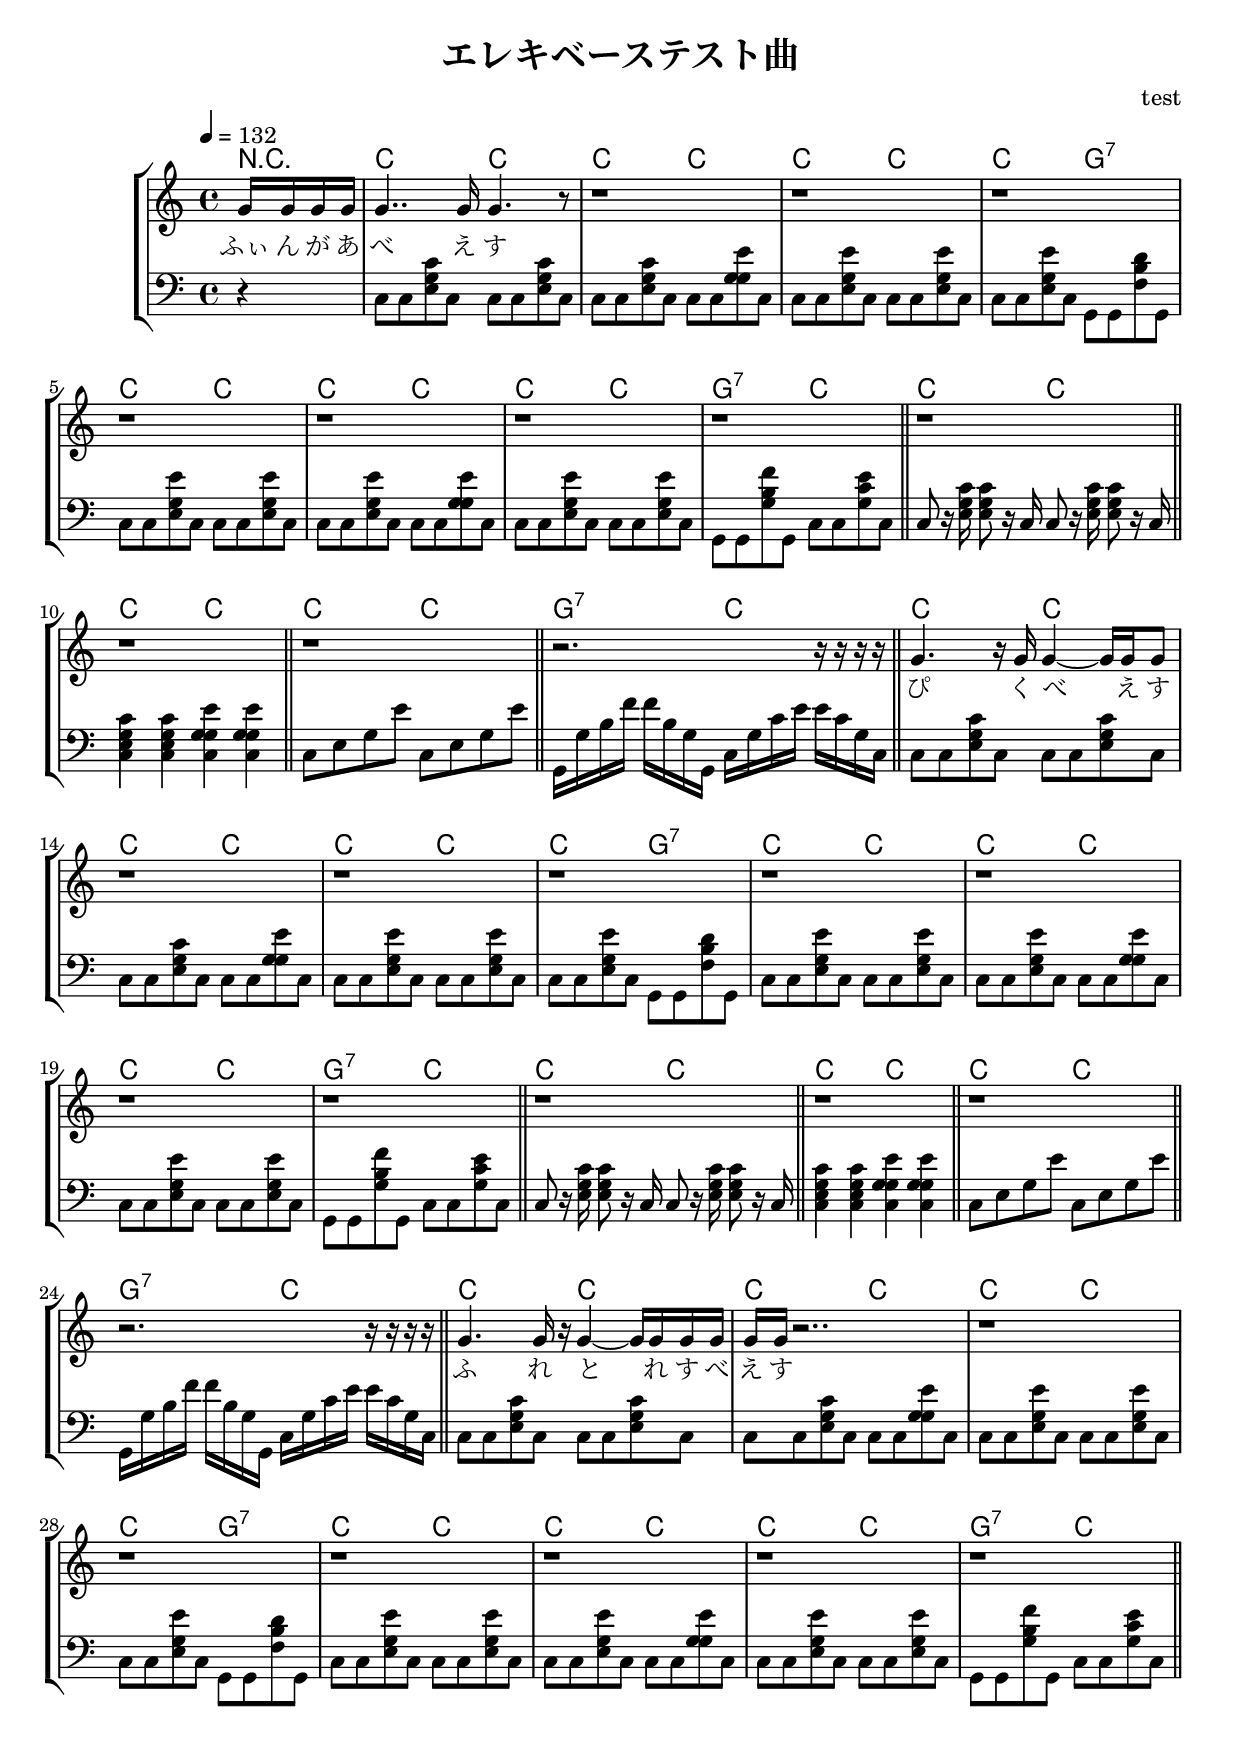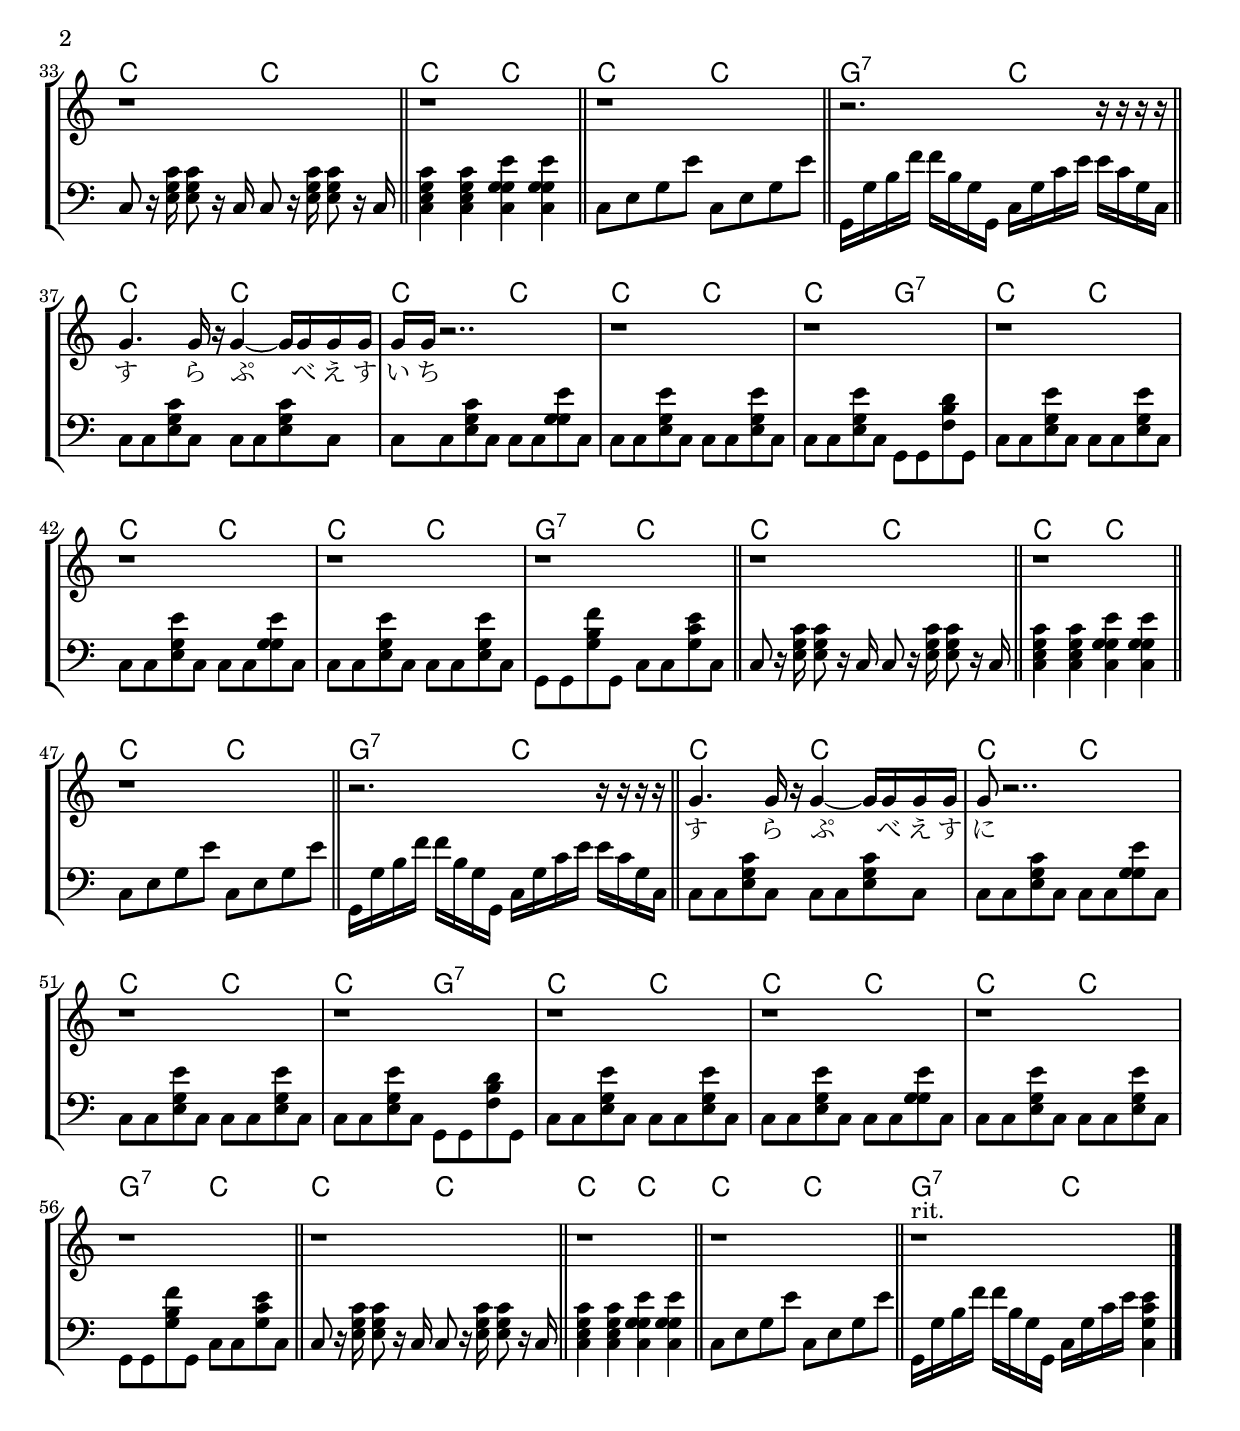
\version "2.12.1"

\header {
	title = \markup {エレキベーステスト曲}
	composer = \markup \center-column {test}
}

harmony = \chordmode {
		r4c2 c c c c c c g:7 c c c c c c g:7 c 

	c c 

	c c 

	c c 

	g:7 c 

	c c c c c c c g:7 c c c c c c g:7 c 

	c c 

	c c 

	c c 

	g:7 c 

	c c c c c c c g:7 c c c c c c g:7 c 

	c c 

	c c 

	c c 

	g:7 c 

	c c c c c c c g:7 c c c c c c g:7 c 

	c c 

	c c 

	c c 

	g:7 c 

	c c c c c c c g:7 c c c c c c g:7 c 

	c c 

	c c 

	c c 

	g:7 c 
}

melody = {
	\set Staff.midiInstrument = #"mmi0.42"
	\partial 8*2
		\key c \major
	\tempo 4 = 132
g'16  g'16  g'16  g'16 
	g'4..  g'16  g'4.  r8
	r1 r1 r1 r1 r1 r1 r1 	r1   
	r1   
	r1   
	r2. 
	\set Staff.midiInstrument = #"mmi0.42"
	r16  r16  r16  r16 
	g'4.  r16  g'16  g'4~g'16  g'16  g'8
	r1 r1 r1 r1 r1 r1 r1 	r1   
	r1   
	r1   
	r2. 
	\set Staff.midiInstrument = #"mmi0.42"
	r16  r16  r16  r16 
	g'4.  g'16  r16  g'4~g'16  g'16  g'16  g'16 
	g'16  g'16  	r2.. r1 r1 r1 r1 r1 r1 	r1   
	r1   
	r1   
	r2. 
	\set Staff.midiInstrument = #"mmi0.42"
	r16  r16  r16  r16 
	g'4.  g'16  r16  g'4~g'16  g'16  g'16  g'16 
	g'16  g'16  	r2.. r1 r1 r1 r1 r1 r1 	r1   
	r1   
	r1   
	r2. 
	\set Staff.midiInstrument = #"mmi0.42"
	r16  r16  r16  r16 
	g'4.  g'16  r16  g'4~g'16  g'16  g'16  g'16 
	g'8  	r2.. r1 r1 r1 r1 r1 r1 	r1   
	r1   
	r1   
	r1^"rit." \bar "|."
}

words = \lyricmode {
	ふぃ  ん  が  あ  べ  え  す  
	
	
	
	
	ぴ  く  べ  え  す  
	
	
	
	
	ふ  れ  と  れ  す  べ  え  す  
	
	
	
	
	す  ら  ぷ  べ  え  す  い  ち  
	
	
	
	
	す  ら  ぷ  べ  え  す  に  
	
	
	
	
}

tempochange = {
	\tempo 4 = 132
	r1 | r1 | r1 | r1 | r1 | r1 | r1 | r1 \bar "||"
	\tempo 4 = 132
	r1 \bar "||"
	\tempo 4 = 132
	r1 \bar "||"
	\tempo 4 = 132
	r1 \bar "||"
	\tempo 4 = 132
	r1 \bar "||"
	\tempo 4 = 132
	r1 | r1 | r1 | r1 | r1 | r1 | r1 | r1 \bar "||"
	\tempo 4 = 132
	r1 \bar "||"
	\tempo 4 = 132
	r1 \bar "||"
	\tempo 4 = 132
	r1 \bar "||"
	\tempo 4 = 132
	r1 \bar "||"
	\tempo 4 = 132
	r1 | r1 | r1 | r1 | r1 | r1 | r1 | r1 \bar "||"
	\tempo 4 = 132
	r1 \bar "||"
	\tempo 4 = 132
	r1 \bar "||"
	\tempo 4 = 132
	r1 \bar "||"
	\tempo 4 = 132
	r1 \bar "||"
	\tempo 4 = 132
	r1 | r1 | r1 | r1 | r1 | r1 | r1 | r1 \bar "||"
	\tempo 4 = 132
	r1 \bar "||"
	\tempo 4 = 132
	r1 \bar "||"
	\tempo 4 = 132
	r1 \bar "||"
	\tempo 4 = 132
	r1 \bar "||"
	\tempo 4 = 132
	r1 | r1 | r1 | r1 | r1 | r1 | r1 | r1 \bar "||"
	\tempo 4 = 132
	r1 \bar "||"
	\tempo 4 = 132
	r1 \bar "||"
	\tempo 4 = 132
	r1 \bar "||"
	\tempo 4 = 132
	\tempo 4 = 99 r2 \tempo 4 = 88 r2 \bar "|."
}

mainacc = {
	\clef bass
	\set Staff.midiInstrument = #"Electric Bass (finger)"
	\key c \major
	\tempo 4 = 132
	\partial 8*2
	r4	c8 c8 <e g c'>8 c8
	c8 c8 <e g c'>8 c8
	c8 c8 <e g c'>8 c8
	c8 c8 <g g e'>8 c8
	c8 c8 <e g e'>8 c8
	c8 c8 <e g e'>8 c8
	c8 c8 <e g e'>8 c8
	g,8 g,8 <f b d'>8 g,8
	c8 c8 <e g e'>8 c8
	c8 c8 <e g e'>8 c8
	c8 c8 <e g e'>8 c8
	c8 c8 <g g e'>8 c8
	c8 c8 <e g e'>8 c8
	c8 c8 <e g e'>8 c8
	g,8 g,8 <g b f'>8 g,8
	c8 c8 <g c' e'>8 c8
	\bar "||"

	\set Staff.midiInstrument = #"Electric Bass (finger)"
	c8 r16 <e g c'>16 <e g c'>8 r16 c16
	c8 r16 <e g c'>16 <e g c'>8 r16 c16
	\bar "||"

	\set Staff.midiInstrument = #"Electric Bass (finger)"
	<c e g c'>4 <c e g c'>4
	<c g g e'>4 <c g g e'>4
	\bar "||"

	\set Staff.midiInstrument = #"Electric Bass (finger)"
	c8 e8 g8 e'8
	c8 e8 g8 e'8
	\bar "||"

	\set Staff.midiInstrument = #"Electric Bass (finger)"
	g,16 g b f' f' b g g,
	c16 g c' e' e' c' g c
	\bar "||"

	\set Staff.midiInstrument = #"Electric Bass (pick)"
	c8 c8 <e g c'>8 c8
	c8 c8 <e g c'>8 c8
	c8 c8 <e g c'>8 c8
	c8 c8 <g g e'>8 c8
	c8 c8 <e g e'>8 c8
	c8 c8 <e g e'>8 c8
	c8 c8 <e g e'>8 c8
	g,8 g,8 <f b d'>8 g,8
	c8 c8 <e g e'>8 c8
	c8 c8 <e g e'>8 c8
	c8 c8 <e g e'>8 c8
	c8 c8 <g g e'>8 c8
	c8 c8 <e g e'>8 c8
	c8 c8 <e g e'>8 c8
	g,8 g,8 <g b f'>8 g,8
	c8 c8 <g c' e'>8 c8
	\bar "||"

	\set Staff.midiInstrument = #"Electric Bass (pick)"
	c8 r16 <e g c'>16 <e g c'>8 r16 c16
	c8 r16 <e g c'>16 <e g c'>8 r16 c16
	\bar "||"

	\set Staff.midiInstrument = #"Electric Bass (pick)"
	<c e g c'>4 <c e g c'>4
	<c g g e'>4 <c g g e'>4
	\bar "||"

	\set Staff.midiInstrument = #"Electric Bass (pick)"
	c8 e8 g8 e'8
	c8 e8 g8 e'8
	\bar "||"

	\set Staff.midiInstrument = #"Electric Bass (pick)"
	g,16 g b f' f' b g g,
	c16 g c' e' e' c' g c
	\bar "||"

	\set Staff.midiInstrument = #"Fretless Bass"
	c8 c8 <e g c'>8 c8
	c8 c8 <e g c'>8 c8
	c8 c8 <e g c'>8 c8
	c8 c8 <g g e'>8 c8
	c8 c8 <e g e'>8 c8
	c8 c8 <e g e'>8 c8
	c8 c8 <e g e'>8 c8
	g,8 g,8 <f b d'>8 g,8
	c8 c8 <e g e'>8 c8
	c8 c8 <e g e'>8 c8
	c8 c8 <e g e'>8 c8
	c8 c8 <g g e'>8 c8
	c8 c8 <e g e'>8 c8
	c8 c8 <e g e'>8 c8
	g,8 g,8 <g b f'>8 g,8
	c8 c8 <g c' e'>8 c8
	\bar "||"

	\set Staff.midiInstrument = #"Fretless Bass"
	c8 r16 <e g c'>16 <e g c'>8 r16 c16
	c8 r16 <e g c'>16 <e g c'>8 r16 c16
	\bar "||"

	\set Staff.midiInstrument = #"Fretless Bass"
	<c e g c'>4 <c e g c'>4
	<c g g e'>4 <c g g e'>4
	\bar "||"

	\set Staff.midiInstrument = #"Fretless Bass"
	c8 e8 g8 e'8
	c8 e8 g8 e'8
	\bar "||"

	\set Staff.midiInstrument = #"Fretless Bass"
	g,16 g b f' f' b g g,
	c16 g c' e' e' c' g c
	\bar "||"

	\set Staff.midiInstrument = #"Slap Bass 1"
	c8 c8 <e g c'>8 c8
	c8 c8 <e g c'>8 c8
	c8 c8 <e g c'>8 c8
	c8 c8 <g g e'>8 c8
	c8 c8 <e g e'>8 c8
	c8 c8 <e g e'>8 c8
	c8 c8 <e g e'>8 c8
	g,8 g,8 <f b d'>8 g,8
	c8 c8 <e g e'>8 c8
	c8 c8 <e g e'>8 c8
	c8 c8 <e g e'>8 c8
	c8 c8 <g g e'>8 c8
	c8 c8 <e g e'>8 c8
	c8 c8 <e g e'>8 c8
	g,8 g,8 <g b f'>8 g,8
	c8 c8 <g c' e'>8 c8
	\bar "||"

	\set Staff.midiInstrument = #"Slap Bass 1"
	c8 r16 <e g c'>16 <e g c'>8 r16 c16
	c8 r16 <e g c'>16 <e g c'>8 r16 c16
	\bar "||"

	\set Staff.midiInstrument = #"Slap Bass 1"
	<c e g c'>4 <c e g c'>4
	<c g g e'>4 <c g g e'>4
	\bar "||"

	\set Staff.midiInstrument = #"Slap Bass 1"
	c8 e8 g8 e'8
	c8 e8 g8 e'8
	\bar "||"

	\set Staff.midiInstrument = #"Slap Bass 1"
	g,16 g b f' f' b g g,
	c16 g c' e' e' c' g c
	\bar "||"

	\set Staff.midiInstrument = #"Slap Bass 2"
	c8 c8 <e g c'>8 c8
	c8 c8 <e g c'>8 c8
	c8 c8 <e g c'>8 c8
	c8 c8 <g g e'>8 c8
	c8 c8 <e g e'>8 c8
	c8 c8 <e g e'>8 c8
	c8 c8 <e g e'>8 c8
	g,8 g,8 <f b d'>8 g,8
	c8 c8 <e g e'>8 c8
	c8 c8 <e g e'>8 c8
	c8 c8 <e g e'>8 c8
	c8 c8 <g g e'>8 c8
	c8 c8 <e g e'>8 c8
	c8 c8 <e g e'>8 c8
	g,8 g,8 <g b f'>8 g,8
	c8 c8 <g c' e'>8 c8
	\bar "||"

	\set Staff.midiInstrument = #"Slap Bass 2"
	c8 r16 <e g c'>16 <e g c'>8 r16 c16
	c8 r16 <e g c'>16 <e g c'>8 r16 c16
	\bar "||"

	\set Staff.midiInstrument = #"Slap Bass 2"
	<c e g c'>4 <c e g c'>4
	<c g g e'>4 <c g g e'>4
	\bar "||"

	\set Staff.midiInstrument = #"Slap Bass 2"
	c8 e8 g8 e'8
	c8 e8 g8 e'8
	\bar "||"

	\set Staff.midiInstrument = #"Slap Bass 2"
	g,16 g b f' f' b g g,
	c16 g c' e' <c g c' e'>4
	\bar "|."
}

subacc = {
	\clef bass
	\set Staff.midiInstrument = #"Acoustic grand"
	\key c \major
	\tempo 4 = 132
	\partial 8*2
	r4	r2
	r2
	r2
	r2
	r2
	r2
	r2
	r2
	r2
	r2
	r2
	r2
	r2
	r2
	r2
	r2
	\bar "||"

	\set Staff.midiInstrument = #"Acoustic grand"
	r2
	r2
	\bar "||"

	\set Staff.midiInstrument = #"Acoustic grand"
	r2
	r2
	\bar "||"

	\set Staff.midiInstrument = #"Acoustic grand"
	r2
	r2
	\bar "||"

	\set Staff.midiInstrument = #"Acoustic grand"
	r2
	r2
	\bar "||"

	\set Staff.midiInstrument = #"Acoustic grand"
	r2
	r2
	r2
	r2
	r2
	r2
	r2
	r2
	r2
	r2
	r2
	r2
	r2
	r2
	r2
	r2
	\bar "||"

	\set Staff.midiInstrument = #"Acoustic grand"
	r2
	r2
	\bar "||"

	\set Staff.midiInstrument = #"Acoustic grand"
	r2
	r2
	\bar "||"

	\set Staff.midiInstrument = #"Acoustic grand"
	r2
	r2
	\bar "||"

	\set Staff.midiInstrument = #"Acoustic grand"
	r2
	r2
	\bar "||"

	\set Staff.midiInstrument = #"Acoustic grand"
	r2
	r2
	r2
	r2
	r2
	r2
	r2
	r2
	r2
	r2
	r2
	r2
	r2
	r2
	r2
	r2
	\bar "||"

	\set Staff.midiInstrument = #"Acoustic grand"
	r2
	r2
	\bar "||"

	\set Staff.midiInstrument = #"Acoustic grand"
	r2
	r2
	\bar "||"

	\set Staff.midiInstrument = #"Acoustic grand"
	r2
	r2
	\bar "||"

	\set Staff.midiInstrument = #"Acoustic grand"
	r2
	r2
	\bar "||"

	\set Staff.midiInstrument = #"Acoustic grand"
	r2
	r2
	r2
	r2
	r2
	r2
	r2
	r2
	r2
	r2
	r2
	r2
	r2
	r2
	r2
	r2
	\bar "||"

	\set Staff.midiInstrument = #"Acoustic grand"
	r2
	r2
	\bar "||"

	\set Staff.midiInstrument = #"Acoustic grand"
	r2
	r2
	\bar "||"

	\set Staff.midiInstrument = #"Acoustic grand"
	r2
	r2
	\bar "||"

	\set Staff.midiInstrument = #"Acoustic grand"
	r2
	r2
	\bar "||"

	\set Staff.midiInstrument = #"Acoustic grand"
	r2
	r2
	r2
	r2
	r2
	r2
	r2
	r2
	r2
	r2
	r2
	r2
	r2
	r2
	r2
	r2
	\bar "||"

	\set Staff.midiInstrument = #"Acoustic grand"
	r2
	r2
	\bar "||"

	\set Staff.midiInstrument = #"Acoustic grand"
	r2
	r2
	\bar "||"

	\set Staff.midiInstrument = #"Acoustic grand"
	r2
	r2
	\bar "||"

	\set Staff.midiInstrument = #"Acoustic grand"
	r2
	r2
	\bar "|."
}

percA = {
	\drummode {
	\partial 8*2
	r4	r1 |r1 |r1 |r1 |r1 |r1 |r1 |r1 \bar "||"
	r1 \bar "||"
	r1 \bar "||"
	r1 \bar "||"
	r1 \bar "||"
	r1 |r1 |r1 |r1 |r1 |r1 |r1 |r1 \bar "||"
	r1 \bar "||"
	r1 \bar "||"
	r1 \bar "||"
	r1 \bar "||"
	r1 |r1 |r1 |r1 |r1 |r1 |r1 |r1 \bar "||"
	r1 \bar "||"
	r1 \bar "||"
	r1 \bar "||"
	r1 \bar "||"
	r1 |r1 |r1 |r1 |r1 |r1 |r1 |r1 \bar "||"
	r1 \bar "||"
	r1 \bar "||"
	r1 \bar "||"
	r1 \bar "||"
	r1 |r1 |r1 |r1 |r1 |r1 |r1 |r1 \bar "||"
	r1 \bar "||"
	r1 \bar "||"
	r1 \bar "||"
	r1 \bar "|."
	}
}

percB = {
	\drummode {
	\partial 8*2
	r4	r1 |r1 |r1 |r1 |r1 |r1 |r1 |r1 \bar "||"
	r1 \bar "||"
	r1 \bar "||"
	r1 \bar "||"
	r1 \bar "||"
	r1 |r1 |r1 |r1 |r1 |r1 |r1 |r1 \bar "||"
	r1 \bar "||"
	r1 \bar "||"
	r1 \bar "||"
	r1 \bar "||"
	r1 |r1 |r1 |r1 |r1 |r1 |r1 |r1 \bar "||"
	r1 \bar "||"
	r1 \bar "||"
	r1 \bar "||"
	r1 \bar "||"
	r1 |r1 |r1 |r1 |r1 |r1 |r1 |r1 \bar "||"
	r1 \bar "||"
	r1 \bar "||"
	r1 \bar "||"
	r1 \bar "||"
	r1 |r1 |r1 |r1 |r1 |r1 |r1 |r1 \bar "||"
	r1 \bar "||"
	r1 \bar "||"
	r1 \bar "||"
	r1 \bar "|."
	}
}

percC = {
	\drummode {
	\partial 8*2
	r4	r1 |r1 |r1 |r1 |r1 |r1 |r1 |r1 \bar "||"
	r1 \bar "||"
	r1 \bar "||"
	r1 \bar "||"
	r1 \bar "||"
	r1 |r1 |r1 |r1 |r1 |r1 |r1 |r1 \bar "||"
	r1 \bar "||"
	r1 \bar "||"
	r1 \bar "||"
	r1 \bar "||"
	r1 |r1 |r1 |r1 |r1 |r1 |r1 |r1 \bar "||"
	r1 \bar "||"
	r1 \bar "||"
	r1 \bar "||"
	r1 \bar "||"
	r1 |r1 |r1 |r1 |r1 |r1 |r1 |r1 \bar "||"
	r1 \bar "||"
	r1 \bar "||"
	r1 \bar "||"
	r1 \bar "||"
	r1 |r1 |r1 |r1 |r1 |r1 |r1 |r1 \bar "||"
	r1 \bar "||"
	r1 \bar "||"
	r1 \bar "||"
	r1 \bar "|."
	}
}

percD = {
	\drummode {
	\partial 8*2
	r4	r1 |r1 |r1 |r1 |r1 |r1 |r1 |r1 \bar "||"
	r1 \bar "||"
	r1 \bar "||"
	r1 \bar "||"
	r1 \bar "||"
	r1 |r1 |r1 |r1 |r1 |r1 |r1 |r1 \bar "||"
	r1 \bar "||"
	r1 \bar "||"
	r1 \bar "||"
	r1 \bar "||"
	r1 |r1 |r1 |r1 |r1 |r1 |r1 |r1 \bar "||"
	r1 \bar "||"
	r1 \bar "||"
	r1 \bar "||"
	r1 \bar "||"
	r1 |r1 |r1 |r1 |r1 |r1 |r1 |r1 \bar "||"
	r1 \bar "||"
	r1 \bar "||"
	r1 \bar "||"
	r1 \bar "||"
	r1 |r1 |r1 |r1 |r1 |r1 |r1 |r1 \bar "||"
	r1 \bar "||"
	r1 \bar "||"
	r1 \bar "||"
	r1 \bar "|."
	}
}

percE = {
	\drummode {
	\partial 8*2
	r4	r1 |r1 |r1 |r1 |r1 |r1 |r1 |r1 \bar "||"
	r1 \bar "||"
	r1 \bar "||"
	r1 \bar "||"
	r1 \bar "||"
	r1 |r1 |r1 |r1 |r1 |r1 |r1 |r1 \bar "||"
	r1 \bar "||"
	r1 \bar "||"
	r1 \bar "||"
	r1 \bar "||"
	r1 |r1 |r1 |r1 |r1 |r1 |r1 |r1 \bar "||"
	r1 \bar "||"
	r1 \bar "||"
	r1 \bar "||"
	r1 \bar "||"
	r1 |r1 |r1 |r1 |r1 |r1 |r1 |r1 \bar "||"
	r1 \bar "||"
	r1 \bar "||"
	r1 \bar "||"
	r1 \bar "||"
	r1 |r1 |r1 |r1 |r1 |r1 |r1 |r1 \bar "||"
	r1 \bar "||"
	r1 \bar "||"
	r1 \bar "||"
	r1 \bar "|."
	}
}

\score {
	<<
		\new StaffGroup <<
			\new ChordNames {\harmony}
			\new Voice = "melody" {\melody}
			\new Lyrics \lyricsto "melody" \words
			\new Staff = "mainacc" {\mainacc}
		>>
	>>
	\layout { }
}
